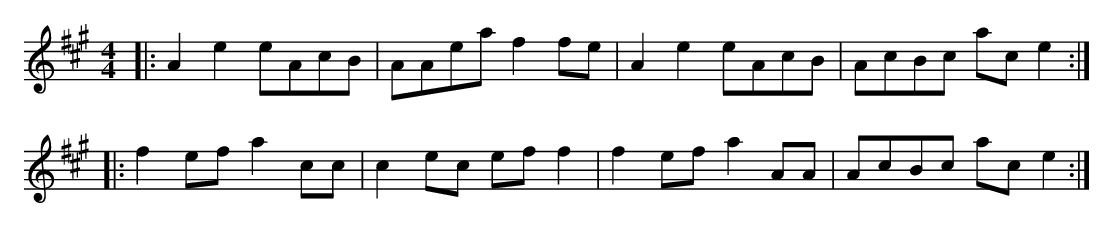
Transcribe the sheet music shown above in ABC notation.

X:1
M:4/4
K:A
|:A2 e2 eAcB|AAea f2 fe|A2 e2 eAcB|AcBc ac e2:|
|:f2ef a2 cc|c2ec ef f2|f2 ef a2 AA|AcBc ac e2:|
